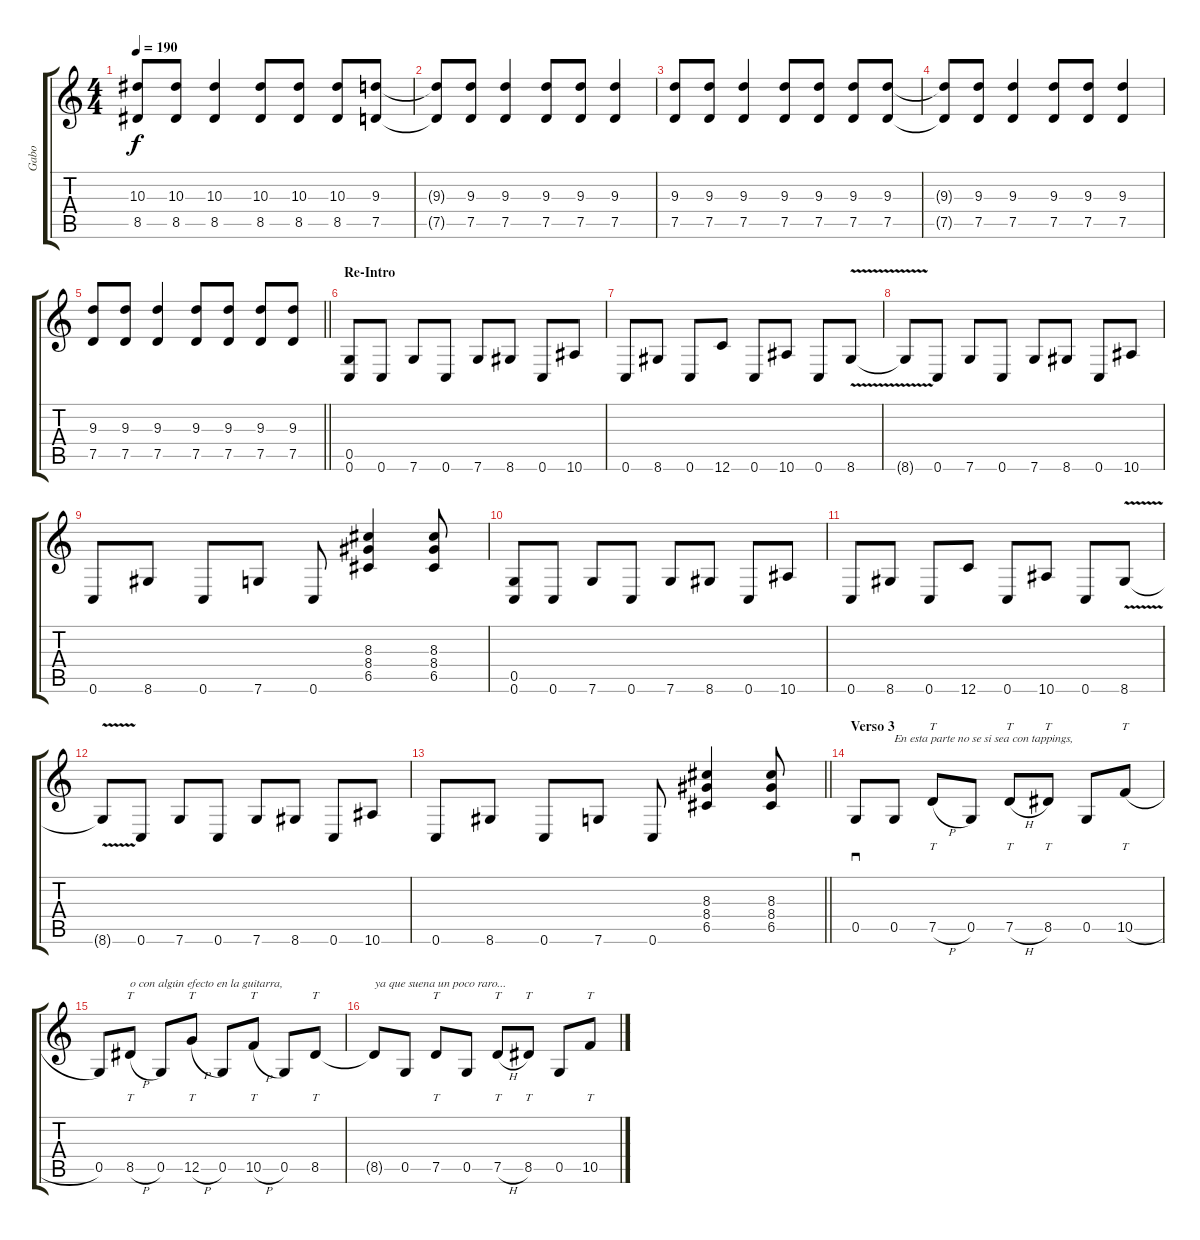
\track ("Gabo" "Gabo") {instrument distortionguitar}
\staff {score tabs}
\tuning (D4 A3 F3 C3 G2 C2) {hide}
\ts (4 4)
\tempo 190
\clef g2
\ks c
(10.3 8.5).8{dy f} (10.3 8.5).8 (10.3 8.5).4 (10.3 8.5).8 (10.3 8.5).8 (10.3 8.5).8 (9.3 7.5).8 |
(9.3{t} 7.5{t}).8 (9.3 7.5).8 (9.3 7.5).4 (9.3 7.5).8 (9.3 7.5).8 (9.3 7.5).4 |
(9.3 7.5).8 (9.3 7.5).8 (9.3 7.5).4 (9.3 7.5).8 (9.3 7.5).8 (9.3 7.5).8 (9.3 7.5).8 |
(9.3{t} 7.5{t}).8 (9.3 7.5).8 (9.3 7.5).4 (9.3 7.5).8 (9.3 7.5).8 (9.3 7.5).4 |
\barLineRight lightlight
(9.3 7.5).8 (9.3 7.5).8 (9.3 7.5).4 (9.3 7.5).8 (9.3 7.5).8 (9.3 7.5).8 (9.3 7.5).8 |
\section ("" "Re-Intro")
(0.5 0.6).8 0.6.8 7.6.8 0.6.8 7.6.8 8.6.8 0.6.8 10.6.8 |
0.6.8 8.6.8 0.6.8 12.6.8 0.6.8 10.6.8 0.6.8 8.6{v}.8 |
8.6{t}.8 0.6.8 7.6.8 0.6.8 7.6.8 8.6.8 0.6.8 10.6.8 |
0.6.8 8.6.8 0.6.8 7.6.8 0.6.8 (8.3 8.4 6.5).4 (8.3 8.4 6.5).8 |
(0.5 0.6).8 0.6.8 7.6.8 0.6.8 7.6.8 8.6.8 0.6.8 10.6.8 |
0.6.8 8.6.8 0.6.8 12.6.8 0.6.8 10.6.8 0.6.8 8.6{v}.8 |
8.6{t}.8 0.6.8 7.6.8 0.6.8 7.6.8 8.6.8 0.6.8 10.6.8 |
\barLineRight lightlight
0.6.8 8.6.8 0.6.8 7.6.8 0.6.8 (8.3 8.4 6.5).4 (8.3 8.4 6.5).8 |
\section ("" "Verso 3")
0.5.8{sd} 0.5.8{txt "En esta parte no se si sea con tappings,"} 7.5{h}.8{tt} 0.5.8 7.5{h}.8{tt} 8.5.8{tt} 0.5.8 10.5{h}.8{tt} |
0.5.8 8.5{h}.8{tt txt "o con algún efecto en la guitarra,"} 0.5.8 12.5{h}.8{tt} 0.5.8 10.5{h}.8{tt} 0.5.8 8.5.8{tt} |
8.5{t}.8{txt "ya que suena un poco raro..."} 0.5.8 7.5.8{tt} 0.5.8 7.5{h}.8{tt} 8.5.8{tt} 0.5.8 10.5{h}.8{tt}
